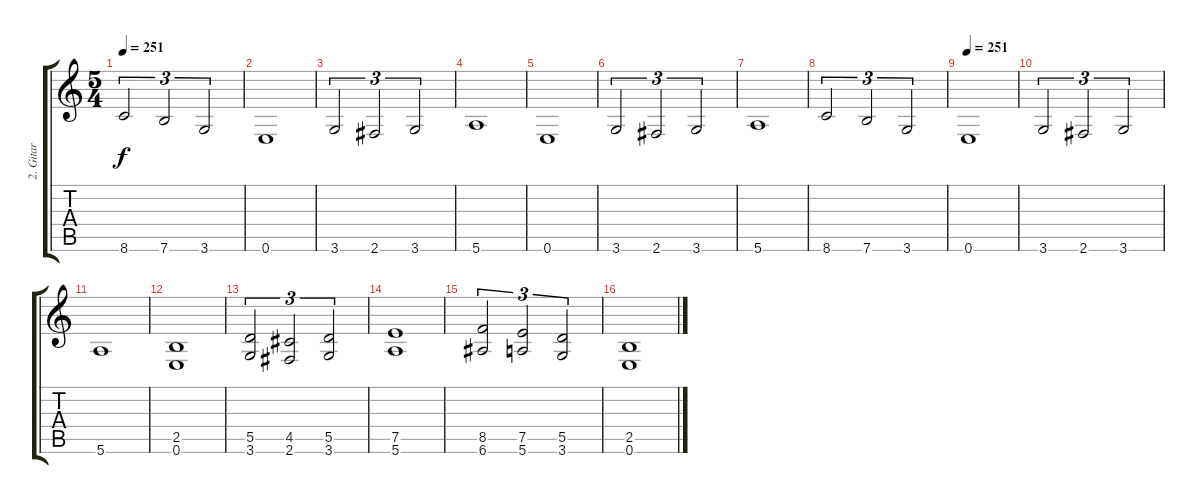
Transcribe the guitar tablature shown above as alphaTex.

\track ("2. Gitar" "2. Gitar") {instrument distortionguitar}
\staff {score tabs}
\tuning (E4 B3 G3 D3 A2 E2) {hide}
\ts (5 4)
\tempo 251
\clef g2
\ks c
8.6.2{tu (3 2) dy f} 7.6.2{tu (3 2)} 3.6.2{tu (3 2)} |
0.6.1 |
3.6.2{tu (3 2)} 2.6.2{tu (3 2)} 3.6.2{tu (3 2)} |
5.6.1 |
0.6.1 |
3.6.2{tu (3 2)} 2.6.2{tu (3 2)} 3.6.2{tu (3 2)} |
5.6.1 |
8.6.2{tu (3 2)} 7.6.2{tu (3 2)} 3.6.2{tu (3 2)} |
\tempo 251
0.6.1 |
3.6.2{tu (3 2)} 2.6.2{tu (3 2)} 3.6.2{tu (3 2)} |
5.6.1 |
(2.5 0.6).1 |
(5.5 3.6).2{tu (3 2)} (4.5 2.6).2{tu (3 2)} (5.5 3.6).2{tu (3 2)} |
(7.5 5.6).1 |
(8.5 6.6).2{tu (3 2)} (7.5 5.6).2{tu (3 2)} (5.5 3.6).2{tu (3 2)} |
(2.5 0.6).1
